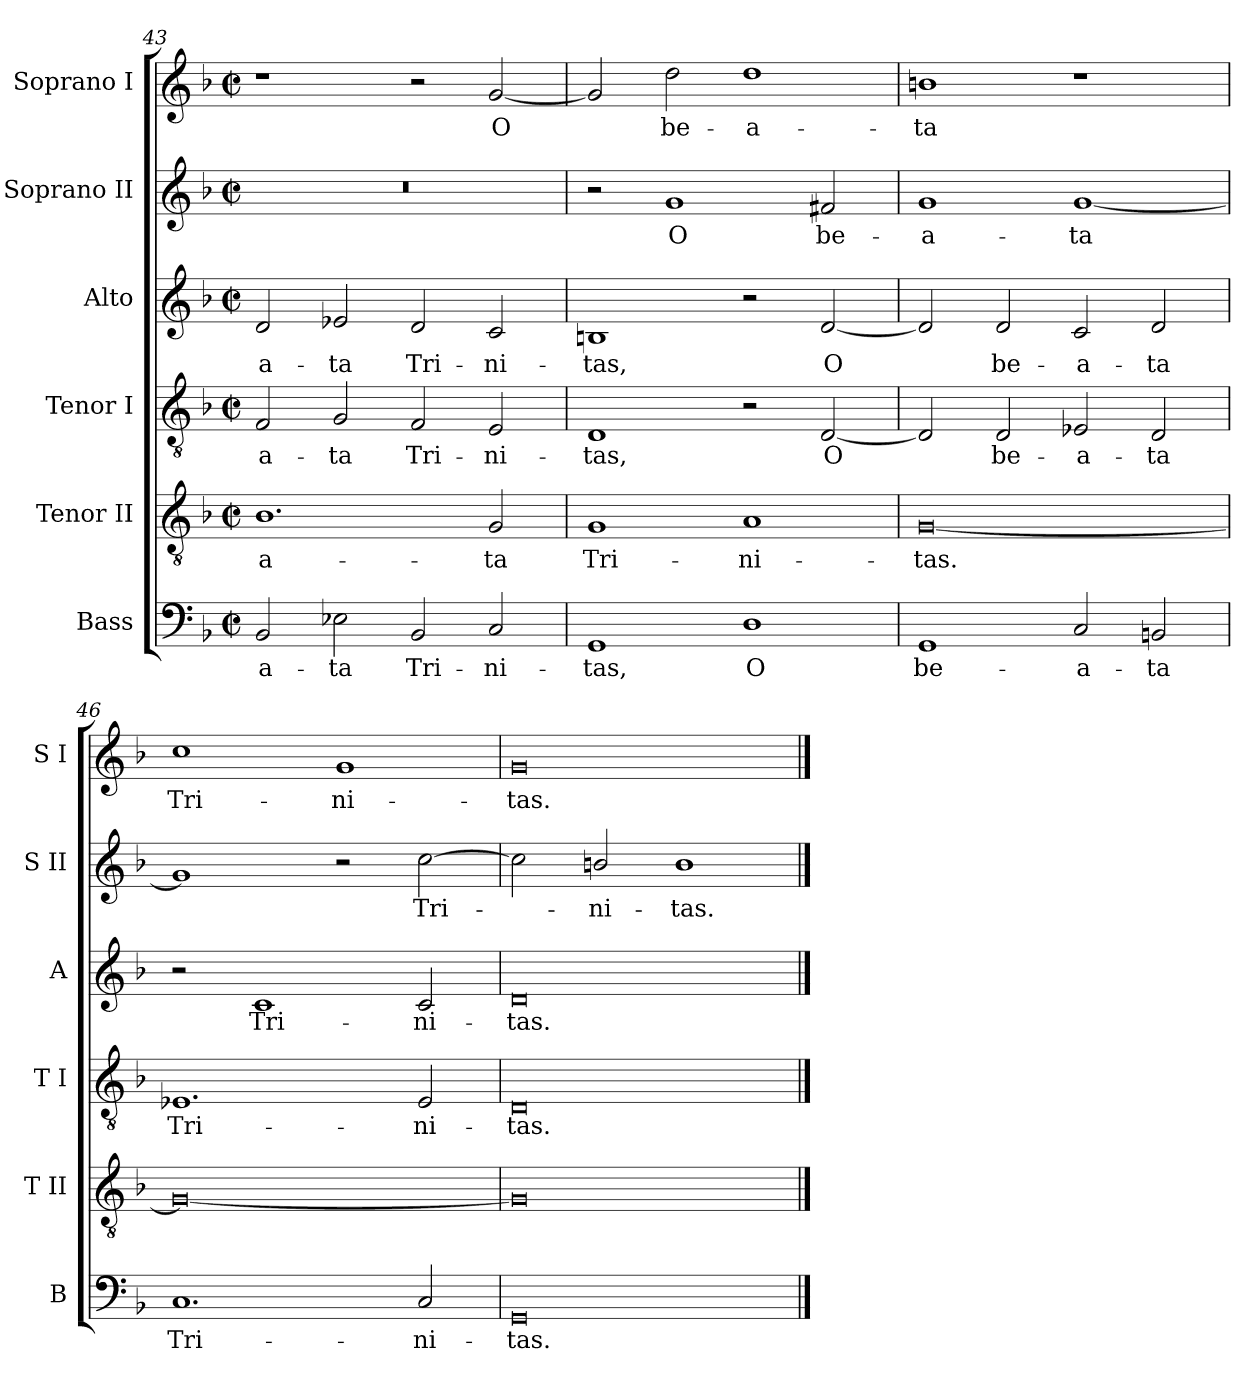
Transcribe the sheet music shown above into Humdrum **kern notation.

**kern	**text	**kern	**text	**kern	**text	**kern	**text	**kern	**text	**kern	**text
*part6	*part6	*part5	*part5	*part4	*part4	*part3	*part3	*part2	*part2	*part1	*part1
*staff6	*staff6	*staff5	*staff5	*staff4	*staff4	*staff3	*staff3	*staff2	*staff2	*staff1	*staff1
*I"Bass	*	*I"Tenor II	*	*I"Tenor I	*	*I"Alto	*	*I"Soprano II	*	*I"Soprano I	*
*I'B	*	*I'T II	*	*I'T I	*	*I'A	*	*I'S II	*	*I'S I	*
*clefF4	*	*clefGv2	*	*clefGv2	*	*clefG2	*	*clefG2	*	*clefG2	*
*k[b-]	*	*k[b-]	*	*k[b-]	*	*k[b-]	*	*k[b-]	*	*k[b-]	*
*F:	*	*F:	*	*F:	*	*F:	*	*F:	*	*F:	*
*M4/2	*	*M4/2	*	*M4/2	*	*M4/2	*	*M4/2	*	*M4/2	*
*met(c|)	*	*met(c|)	*	*met(c|)	*	*met(c|)	*	*met(c|)	*	*met(c|)	*
=43	=43	=43	=43	=43	=43	=43	=43	=43	=43	=43	=43
!	!LO:LY:b	!	!LO:LY:b	!	!LO:LY:b	!	!LO:LY:b	!	!	!	!
2BB-	-a-	1.B-	-a-	2F	-a-	2d	-a-	0r	.	1r	.
!	!LO:LY:b	!	!	!	!LO:LY:b	!	!LO:LY:b	!	!	!	!
2E-X	-ta	.	.	2G	-ta	2e-X	-ta	.	.	.	.
!	!LO:LY:b	!	!	!	!LO:LY:b	!	!LO:LY:b	!	!	!	!
2BB-	Tri-	.	.	2F	Tri-	2d	Tri-	.	.	2r	.
!	!LO:LY:b	!	!LO:LY:b	!	!LO:LY:b	!	!LO:LY:b	!	!	!	!LO:LY:b
2C	-ni-	2G	-ta	2E	-ni-	2c	-ni-	.	.	[2g	O
=44	=44	=44	=44	=44	=44	=44	=44	=44	=44	=44	=44
!	!LO:LY:b	!	!LO:LY:b	!	!LO:LY:b	!	!LO:LY:b	!	!	!	!
1GG	-tas,	1G	Tri-	1D	-tas,	1Bn	-tas,	2r	.	2g]	.
!	!	!	!	!	!	!	!	!	!LO:LY:b	!	!LO:LY:b
.	.	.	.	.	.	.	.	1g	O	2dd	be-
!	!LO:LY:b	!	!LO:LY:b	!	!	!	!	!	!	!	!LO:LY:b
1D	O	1A	-ni-	2r	.	2r	.	.	.	1dd	-a-
!	!	!	!	!	!LO:LY:b	!	!LO:LY:b	!	!LO:LY:b	!	!
.	.	.	.	[2D	O	[2d	O	2f#X	be-	.	.
=45	=45	=45	=45	=45	=45	=45	=45	=45	=45	=45	=45
!	!LO:LY:b	!	!LO:LY:b	!	!	!	!	!	!LO:LY:b	!	!LO:LY:b
1GG	be-	[0G	-tas.	2D]	.	2d]	.	1g	-a-	1bn	-ta
!	!	!	!	!	!LO:LY:b	!	!LO:LY:b	!	!	!	!
.	.	.	.	2D	be-	2d	be-	.	.	.	.
!	!LO:LY:b	!	!	!	!LO:LY:b	!	!LO:LY:b	!	!LO:LY:b	!	!
2C	-a-	.	.	2E-X	-a-	2c	-a-	[1g	-ta	1r	.
!	!LO:LY:b	!	!	!	!LO:LY:b	!	!LO:LY:b	!	!	!	!
2BBn	-ta	.	.	2D	-ta	2d	-ta	.	.	.	.
=46	=46	=46	=46	=46	=46	=46	=46	=46	=46	=46	=46
!	!LO:LY:b	!	!	!	!LO:LY:b	!	!	!	!	!	!LO:LY:b
1.C	Tri-	0G_	.	1.E-X	Tri-	2r	.	1g]	.	1cc	Tri-
!	!	!	!	!	!	!	!LO:LY:b	!	!	!	!
.	.	.	.	.	.	1c	Tri-	.	.	.	.
!	!	!	!	!	!	!	!	!	!	!	!LO:LY:b
.	.	.	.	.	.	.	.	2r	.	1g	-ni-
!	!LO:LY:b	!	!	!	!LO:LY:b	!	!LO:LY:b	!	!LO:LY:b	!	!
2C	-ni-	.	.	2E-	-ni-	2c	-ni-	[2cc	Tri-	.	.
=47	=47	=47	=47	=47	=47	=47	=47	=47	=47	=47	=47
!	!LO:LY:b	!	!	!	!LO:LY:b	!	!LO:LY:b	!	!	!	!LO:LY:b
0GG	-tas.	0G]	.	0D	-tas.	0d	-tas.	2cc]	.	0g	-tas.
!	!	!	!	!	!	!	!	!	!LO:LY:b	!	!
.	.	.	.	.	.	.	.	2bn/	ni-	.	.
!	!	!	!	!	!	!	!	!	!LO:LY:b	!	!
.	.	.	.	.	.	.	.	1b	-tas.	.	.
==	==	==	==	==	==	==	==	==	==	==	==
*-	*-	*-	*-	*-	*-	*-	*-	*-	*-	*-	*-
